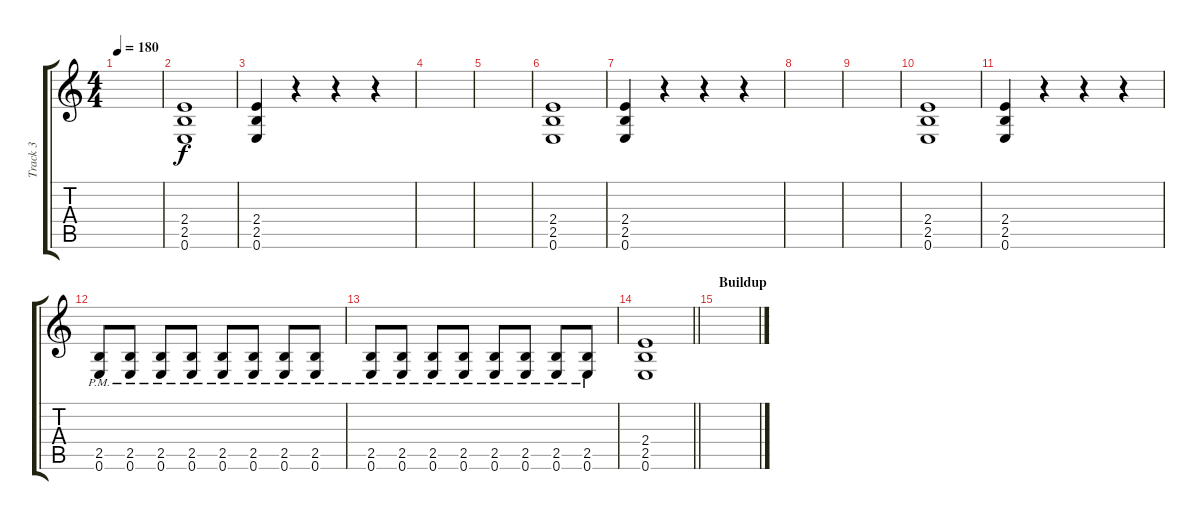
\track ("Track 3" "Track 3") {instrument distortionguitar}
\staff {score tabs}
\tuning (E4 B3 G3 D3 A2 E2) {hide}
\ts (4 4)
\tempo 180
\clef g2
\ks c
|
(2.4 2.5 0.6).1 |
(2.4 2.5 0.6).4 r.4 r.4 r.4 |
|
|
(2.4 2.5 0.6).1 |
(2.4 2.5 0.6).4 r.4 r.4 r.4 |
|
|
(2.4 2.5 0.6).1 |
(2.4 2.5 0.6).4 r.4 r.4 r.4{volume 0} |
(2.5{pm} 0.6{pm}).8{volume 13} (2.5{pm} 0.6{pm}).8 (2.5{pm} 0.6{pm}).8 (2.5{pm} 0.6{pm}).8 (2.5{pm} 0.6{pm}).8 (2.5{pm} 0.6{pm}).8 (2.5{pm} 0.6{pm}).8 (2.5{pm} 0.6{pm}).8 |
(2.5{pm} 0.6{pm}).8 (2.5{pm} 0.6{pm}).8 (2.5{pm} 0.6{pm}).8 (2.5{pm} 0.6{pm}).8 (2.5{pm} 0.6{pm}).8 (2.5{pm} 0.6{pm}).8 (2.5{pm} 0.6{pm}).8 (2.5{pm} 0.6{pm}).8 |
\barLineRight lightlight
(2.4 2.5 0.6).1 |
\section ("" "Buildup")
